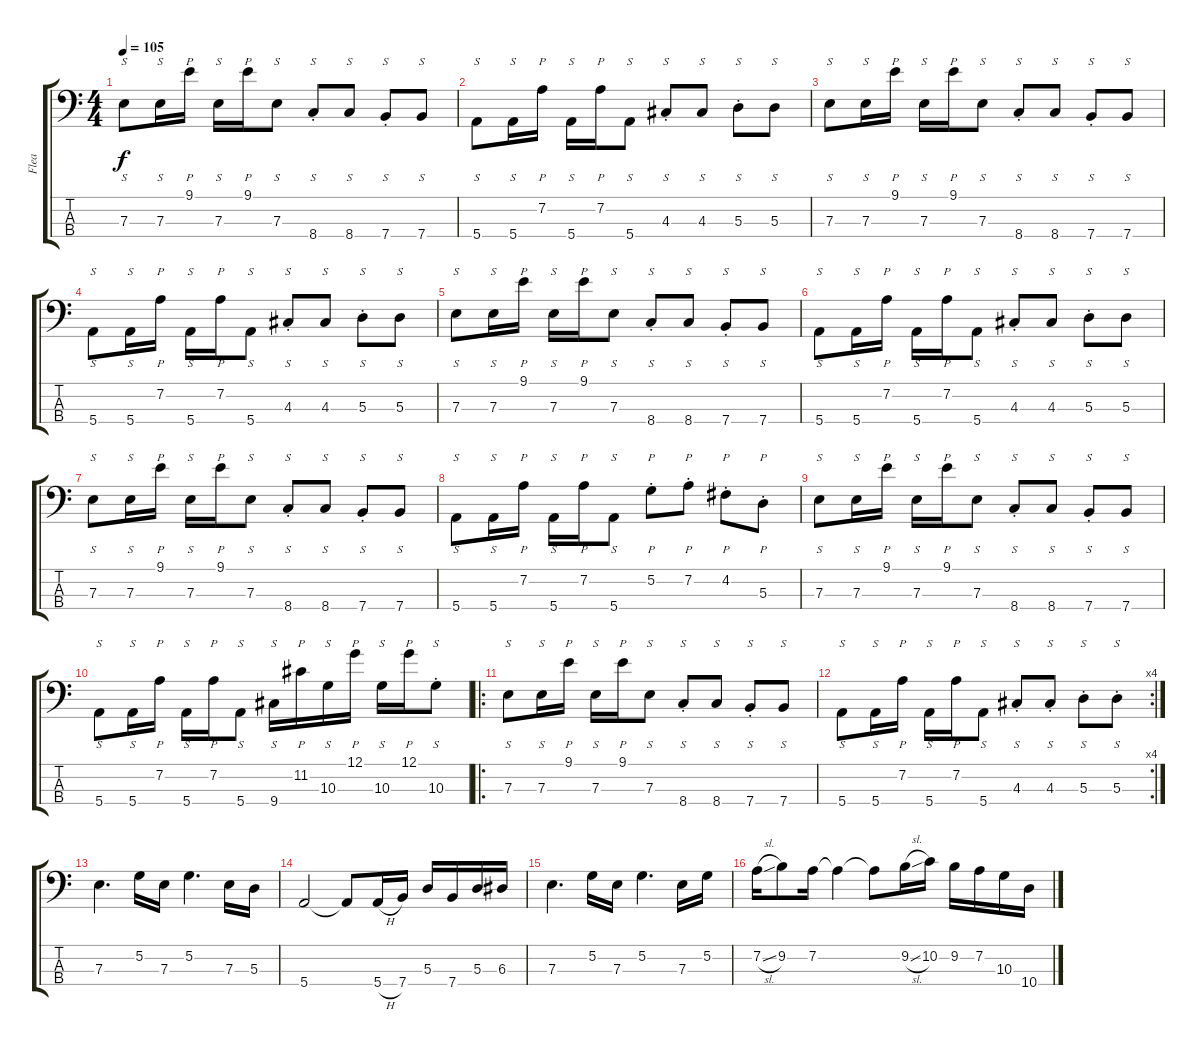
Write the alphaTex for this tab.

\track ("Flea " "Flea ") {instrument electricbassfinger}
\staff {score tabs}
\tuning (G2 D2 A1 E1) {hide}
\ts (4 4)
\tempo 105
\clef f4
\ks c
7.3.8{s dy f} 7.3.16{s} 9.1.16{p} 7.3.16{s} 9.1.16{p} 7.3.8{s} 8.4{st}.8{s} 8.4.8{s} 7.4{st}.8{s} 7.4.8{s} |
5.4.8{s} 5.4.16{s} 7.2.16{p} 5.4.16{s} 7.2.16{p} 5.4.8{s} 4.3{st}.8{s} 4.3.8{s} 5.3{st}.8{s} 5.3.8{s} |
7.3.8{s} 7.3.16{s} 9.1.16{p} 7.3.16{s} 9.1.16{p} 7.3.8{s} 8.4{st}.8{s} 8.4.8{s} 7.4{st}.8{s} 7.4.8{s} |
5.4.8{s} 5.4.16{s} 7.2.16{p} 5.4.16{s} 7.2.16{p} 5.4.8{s} 4.3{st}.8{s} 4.3.8{s} 5.3{st}.8{s} 5.3.8{s} |
7.3.8{s} 7.3.16{s} 9.1.16{p} 7.3.16{s} 9.1.16{p} 7.3.8{s} 8.4{st}.8{s} 8.4.8{s} 7.4{st}.8{s} 7.4.8{s} |
5.4.8{s} 5.4.16{s} 7.2.16{p} 5.4.16{s} 7.2.16{p} 5.4.8{s} 4.3{st}.8{s} 4.3.8{s} 5.3{st}.8{s} 5.3.8{s} |
7.3.8{s} 7.3.16{s} 9.1.16{p} 7.3.16{s} 9.1.16{p} 7.3.8{s} 8.4{st}.8{s} 8.4.8{s} 7.4{st}.8{s} 7.4.8{s} |
5.4.8{s} 5.4.16{s} 7.2.16{p} 5.4.16{s} 7.2.16{p} 5.4.8{s} 5.2{st}.8{p} 7.2{st}.8{p} 4.2{st}.8{p} 5.3{st}.8{p} |
7.3.8{s} 7.3.16{s} 9.1.16{p} 7.3.16{s} 9.1.16{p} 7.3.8{s} 8.4{st}.8{s} 8.4.8{s} 7.4{st}.8{s} 7.4.8{s} |
5.4.8{s} 5.4.16{s} 7.2.16{p} 5.4.16{s} 7.2.16{p} 5.4.8{s} 9.4.16{s} 11.2.16{p} 10.3.16{s} 12.1.16{p} 10.3.16{s} 12.1.16{p} 10.3{st}.8{s} |
\ro
7.3.8{s} 7.3.16{s} 9.1.16{p} 7.3.16{s} 9.1.16{p} 7.3.8{s} 8.4{st}.8{s} 8.4.8{s} 7.4{st}.8{s} 7.4.8{s} |
\rc 4
5.4.8{s} 5.4.16{s} 7.2.16{p} 5.4.16{s} 7.2.16{p} 5.4.8{s} 4.3{st}.8{s} 4.3{st}.8{s} 5.3{st}.8{s} 5.3{st}.8{s} |
7.3.4{d instrument electricbassfinger} 5.2.16 7.3.16 5.2.4{d} 7.3.16 5.3.16 |
5.4.2 5.4{t}.8 5.4{h}.16 7.4.16 5.3.16 7.4.16 5.3.16 6.3.16 |
7.3.4{d} 5.2.16 7.3.16 5.2.4{d} 7.3.16 5.2.16 |
7.2{sl}.16 9.2.8 7.2.16 7.2{t}.4 7.2{t}.8 9.2{sl}.16 10.2.16 9.2.16 7.2.16 10.3.16 10.4.16
